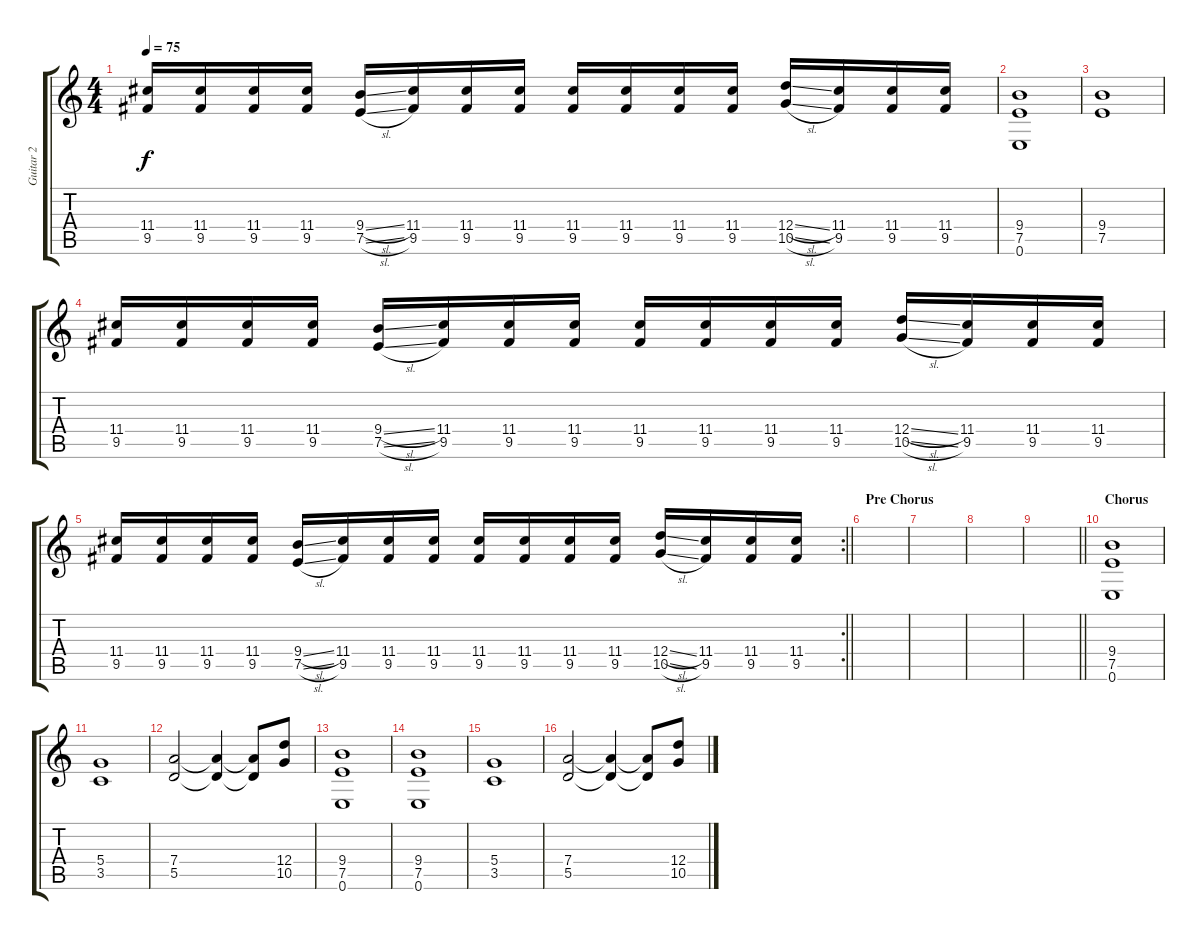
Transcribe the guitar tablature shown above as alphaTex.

\track ("Guitar 2" "Guitar 2") {instrument distortionguitar}
\staff {score tabs}
\tuning (E4 B3 G3 D3 A2 E2) {hide}
\ts (4 4)
\tempo 75
\clef g2
\ks c
(11.4 9.5).16{dy f} (11.4 9.5).16 (11.4 9.5).16 (11.4 9.5).16 (9.4{sl} 7.5{sl}).16 (11.4 9.5).16 (11.4 9.5).16 (11.4 9.5).16 (11.4 9.5).16 (11.4 9.5).16 (11.4 9.5).16 (11.4 9.5).16 (12.4{sl} 10.5{sl}).16 (11.4 9.5).16 (11.4 9.5).16 (11.4 9.5).16 |
(9.4 7.5 0.6).1 |
(9.4 7.5).1 |
(11.4 9.5).16 (11.4 9.5).16 (11.4 9.5).16 (11.4 9.5).16 (9.4{sl} 7.5{sl}).16 (11.4 9.5).16 (11.4 9.5).16 (11.4 9.5).16 (11.4 9.5).16 (11.4 9.5).16 (11.4 9.5).16 (11.4 9.5).16 (12.4{sl} 10.5{sl}).16 (11.4 9.5).16 (11.4 9.5).16 (11.4 9.5).16 |
\rc 2
\barLineRight lightlight
(11.4 9.5).16 (11.4 9.5).16 (11.4 9.5).16 (11.4 9.5).16 (9.4{sl} 7.5{sl}).16 (11.4 9.5).16 (11.4 9.5).16 (11.4 9.5).16 (11.4 9.5).16 (11.4 9.5).16 (11.4 9.5).16 (11.4 9.5).16 (12.4{sl} 10.5{sl}).16 (11.4 9.5).16 (11.4 9.5).16 (11.4 9.5).16 |
\section ("" "Pre Chorus")
|
|
|
\barLineRight lightlight
|
\section ("" "Chorus")
(9.4 7.5 0.6).1 |
(5.4 3.5).1 |
(7.4 5.5).2 (7.4{t} 5.5{t}).4 (7.4{t} 5.5{t}).8 (12.4 10.5).8 |
(9.4 7.5 0.6).1 |
(9.4 7.5 0.6).1 |
(5.4 3.5).1 |
(7.4 5.5).2 (7.4{t} 5.5{t}).4 (7.4{t} 5.5{t}).8 (12.4 10.5).8
